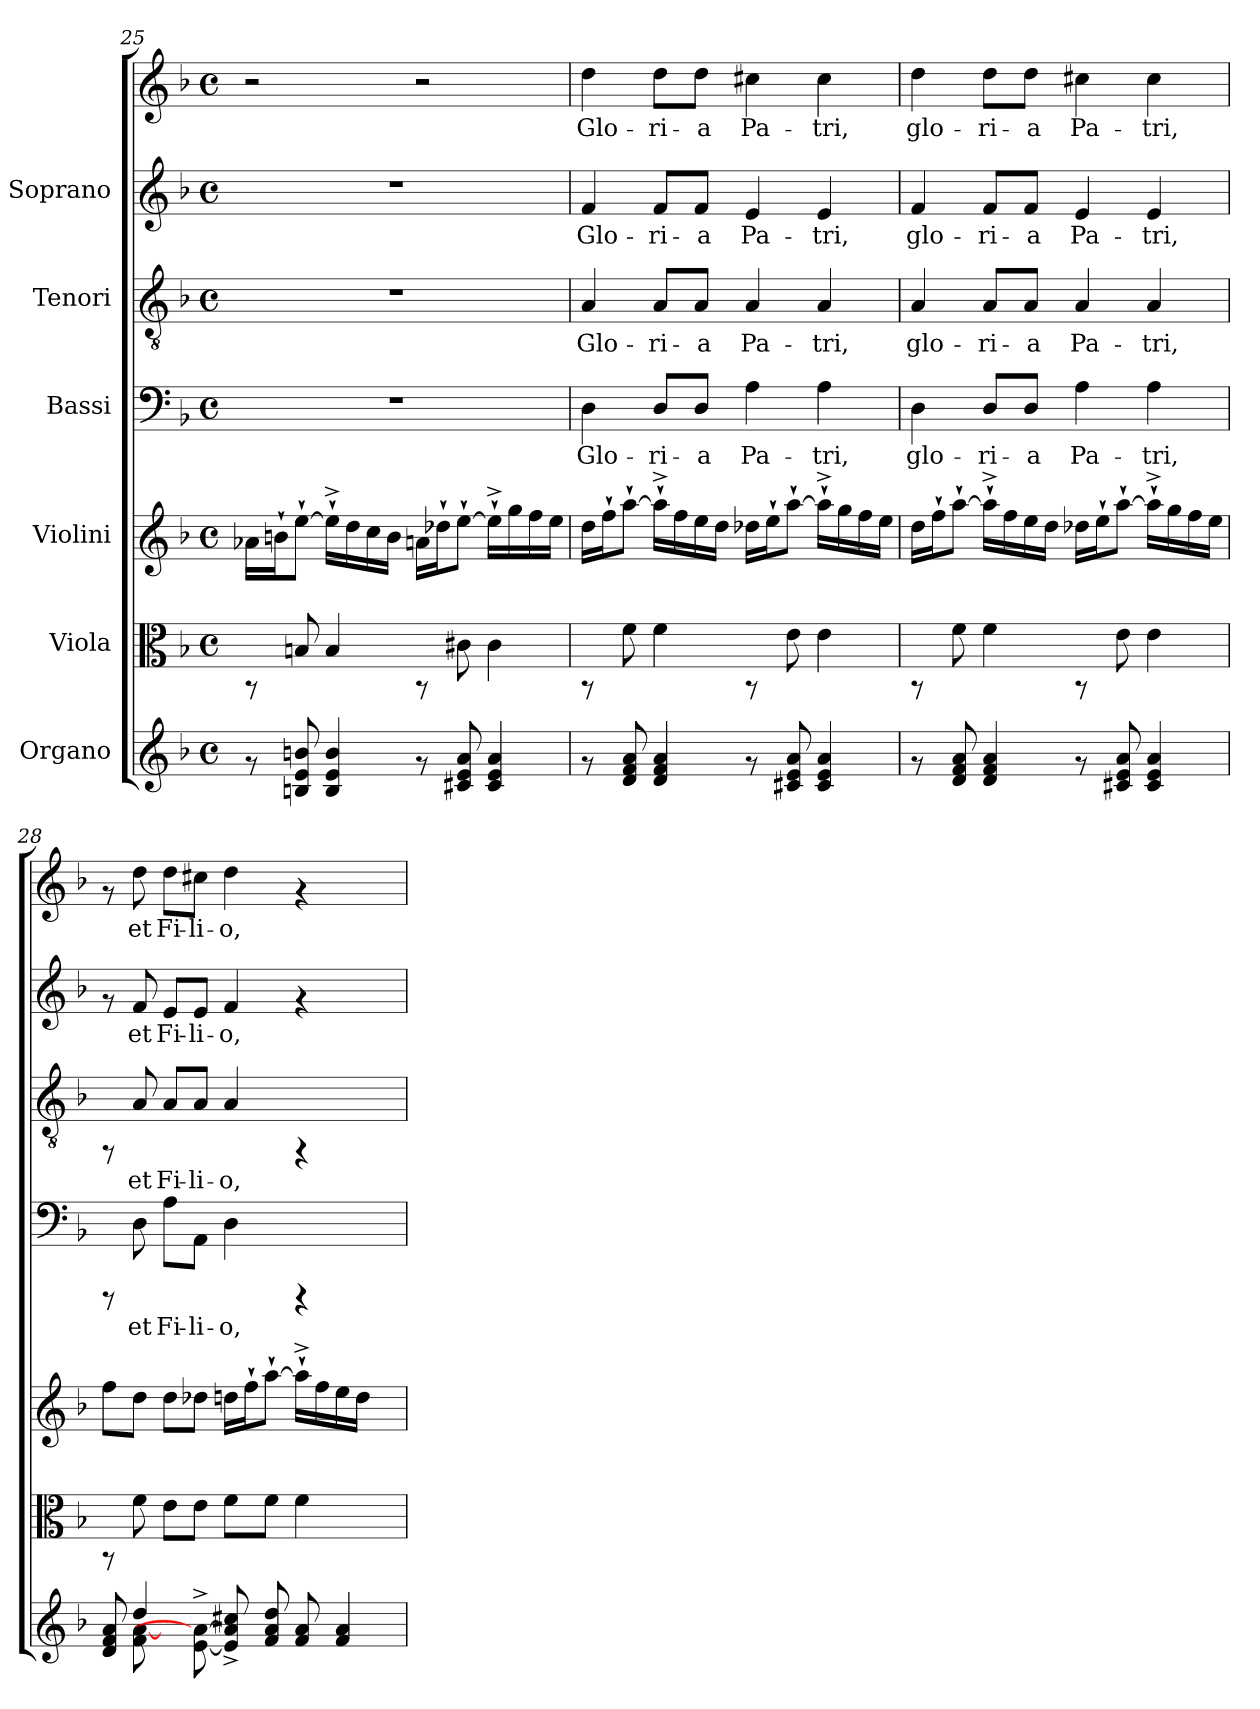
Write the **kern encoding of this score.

**kern	**kern	**kern	**kern	**text	**kern	**text	**kern	**text	**kern	**text
*part6	*part5	*part4	*part3	*part3	*part2	*part2	*part1	*part1	*part1	*part1
*staff7	*staff6	*staff5	*staff4	*staff4	*staff3	*staff3	*staff2	*staff2	*staff1	*staff1
*I"Organo	*I"Viola	*I"Violini	*I"Bassi	*	*I"Tenori	*	*I"Soprano	*	*	*
!!LO:PB:g=z
*clefG2	*clefC3	*clefG2	*clefF4	*	*clefGv2	*	*clefG2	*	*clefG2	*
*k[b-]	*k[b-]	*k[b-]	*k[b-]	*	*k[b-]	*	*k[b-]	*	*k[b-]	*
*F:	*F:	*F:	*F:	*	*F:	*	*F:	*	*F:	*
*M4/4	*M4/4	*M4/4	*M4/4	*	*M4/4	*	*M4/4	*	*M4/4	*
*met(c)	*met(c)	*met(c)	*met(c)	*	*met(c)	*	*met(c)	*	*met(c)	*
=25	=25	=25	=25	=25	=25	=25	=25	=25	=25	=25
8rf	8rAA	16a-X\L	1r	.	1r	.	1r	.	2r	.
.	.	16bn`>\	.	.	.	.	.	.	.	.
8bn/ 8e/ 8Bn/	8Bn/	[>8ee`>\J	.	.	.	.	.	.	.	.
4b/ 4e/ 4B/	4B/	16ee^>`>\L]	.	.	.	.	.	.	.	.
.	.	16dd\	.	.	.	.	.	.	.	.
.	.	16cc\	.	.	.	.	.	.	.	.
.	.	16b\J	.	.	.	.	.	.	.	.
8rf	8rAA	16an\L	.	.	.	.	.	.	2r	.
.	.	16dd-X`>\	.	.	.	.	.	.	.	.
8a/ 8e/ 8c#X/	8c#X\	[>8ee`>\J	.	.	.	.	.	.	.	.
4a/ 4e/ 4c#/	4c#\	16ee^>`>\L]	.	.	.	.	.	.	.	.
.	.	16gg\	.	.	.	.	.	.	.	.
.	.	16ff\	.	.	.	.	.	.	.	.
.	.	16ee\J	.	.	.	.	.	.	.	.
=26	=26	=26	=26	=26	=26	=26	=26	=26	=26	=26
!	!	!	!	!LO:LY:b	!	!LO:LY:b	!	!LO:LY:b	!	!LO:LY:b
8rf	8rAA	16dd\L	4D\	Glo-	4A/	Glo-	4f/	Glo-	4dd\	Glo-
.	.	16ff`>\	.	.	.	.	.	.	.	.
8a/ 8f/ 8d/	8f\	[>8aa`>\J	.	.	.	.	.	.	.	.
!	!	!	!	!LO:LY:b	!	!LO:LY:b	!	!LO:LY:b	!	!LO:LY:b
4a/ 4f/ 4d/	4f\	16aa^>`>\L]	8D/L	-ri-	8A/L	-ri-	8f/L	-ri-	8dd\L	-ri-
.	.	16ff\	.	.	.	.	.	.	.	.
!	!	!	!	!LO:LY:b	!	!LO:LY:b	!	!LO:LY:b	!	!LO:LY:b
.	.	16ee\	8D/J	-a	8A/J	-a	8f/J	-a	8dd\J	-a
.	.	16dd\J	.	.	.	.	.	.	.	.
!	!	!	!	!LO:LY:b	!	!LO:LY:b	!	!LO:LY:b	!	!LO:LY:b
8rf	8rAA	16dd-X\L	4A\	Pa-	4A/	Pa-	4e/	Pa-	4cc#X\	Pa-
.	.	16ee`>\	.	.	.	.	.	.	.	.
8a/ 8e/ 8c#X/	8e\	[>8aa`>\J	.	.	.	.	.	.	.	.
!	!	!	!	!LO:LY:b	!	!LO:LY:b	!	!LO:LY:b	!	!LO:LY:b
4a/ 4e/ 4c#/	4e\	16aa^>`>\L]	4A\	-tri,	4A/	-tri,	4e/	-tri,	4cc#\	-tri,
.	.	16gg\	.	.	.	.	.	.	.	.
.	.	16ff\	.	.	.	.	.	.	.	.
.	.	16ee\J	.	.	.	.	.	.	.	.
=27	=27	=27	=27	=27	=27	=27	=27	=27	=27	=27
!	!	!	!	!LO:LY:b	!	!LO:LY:b	!	!LO:LY:b	!	!LO:LY:b
8rf	8rAA	16dd\L	4D\	glo-	4A/	glo-	4f/	glo-	4dd\	glo-
.	.	16ff`>\	.	.	.	.	.	.	.	.
8a/ 8f/ 8d/	8f\	[>8aa`>\J	.	.	.	.	.	.	.	.
!	!	!	!	!LO:LY:b	!	!LO:LY:b	!	!LO:LY:b	!	!LO:LY:b
4a/ 4f/ 4d/	4f\	16aa^>`>\L]	8D/L	-ri-	8A/L	-ri-	8f/L	-ri-	8dd\L	-ri-
.	.	16ff\	.	.	.	.	.	.	.	.
!	!	!	!	!LO:LY:b	!	!LO:LY:b	!	!LO:LY:b	!	!LO:LY:b
.	.	16ee\	8D/J	-a	8A/J	-a	8f/J	-a	8dd\J	-a
.	.	16dd\J	.	.	.	.	.	.	.	.
!	!	!	!	!LO:LY:b	!	!LO:LY:b	!	!LO:LY:b	!	!LO:LY:b
8rf	8rAA	16dd-X\L	4A\	Pa-	4A/	Pa-	4e/	Pa-	4cc#X\	Pa-
.	.	16ee`>\	.	.	.	.	.	.	.	.
8a/ 8e/ 8c#X/	8e\	[>8aa`>\J	.	.	.	.	.	.	.	.
!	!	!	!	!LO:LY:b	!	!LO:LY:b	!	!LO:LY:b	!	!LO:LY:b
4a/ 4e/ 4c#/	4e\	16aa^>`>\L]	4A\	-tri,	4A/	-tri,	4e/	-tri,	4cc#\	-tri,
.	.	16gg\	.	.	.	.	.	.	.	.
.	.	16ff\	.	.	.	.	.	.	.	.
.	.	16ee\J	.	.	.	.	.	.	.	.
!!LO:PB:g=z
=28	=28	=28	=28	=28	=28	=28	=28	=28	=28	=28
*^	*	*	*	*	*	*	*	*	*	*
8a/ 8f/ 8d/	8ryy	8rAA	8ff\L	8rCCC	.	8rFF	.	8rf	.	8rf	.
!	!	!	!	!	!LO:LY:b	!	!LO:LY:b	!	!LO:LY:b	!	!LO:LY:b
4dd/	[>8a\ 8f\	8f\	8dd\J	8D\	et	8A/	et	8f/	et	8dd\	et
!	!	!	!	!	!LO:LY:b	!	!LO:LY:b	!	!LO:LY:b	!	!LO:LY:b
.	2..ryy	8e\L	8dd\L	8A\L	Fi-	8A/L	Fi-	8e/L	Fi-	8dd\L	Fi-
!	!	!	!	!	!LO:LY:b	!	!LO:LY:b	!	!LO:LY:b	!	!LO:LY:b
8a\_>^> [>8e\^>	.	8e\J	8dd-X\J	8AA\J	-li-	8A/J	-li-	8e/J	-li-	8cc#X\J	-li-
!	!	!	!	!	!LO:LY:b	!	!LO:LY:b	!	!LO:LY:b	!	!LO:LY:b
8cc#X/^< 8a/]^< 8e/]^<	.	8f\L	16ddn\L	4D\	-o,	4A/	-o,	4f/	-o,	4dd\	-o,
.	.	.	16ff`>\	.	.	.	.	.	.	.	.
8dd/ 8a/ 8f/	.	8f\J	[>8aa`>\J	.	.	.	.	.	.	.	.
8a/ 8f/	.	4f\	16aa^>`>\L]	4rCCC	.	4rFF	.	4rf	.	4rf	.
.	.	.	16ff\	.	.	.	.	.	.	.	.
4a/ 4f/	.	.	16ee\	.	.	.	.	.	.	.	.
.	.	.	16dd\J	.	.	.	.	.	.	.	.
.	.	8ryy	8ryy	8ryy	.	8ryy	.	8ryy	.	8ryy	.
*v	*v	*	*	*	*	*	*	*	*	*	*
=	=	=	=	=	=	=	=	=	=	=
*-	*-	*-	*-	*-	*-	*-	*-	*-	*-	*-
